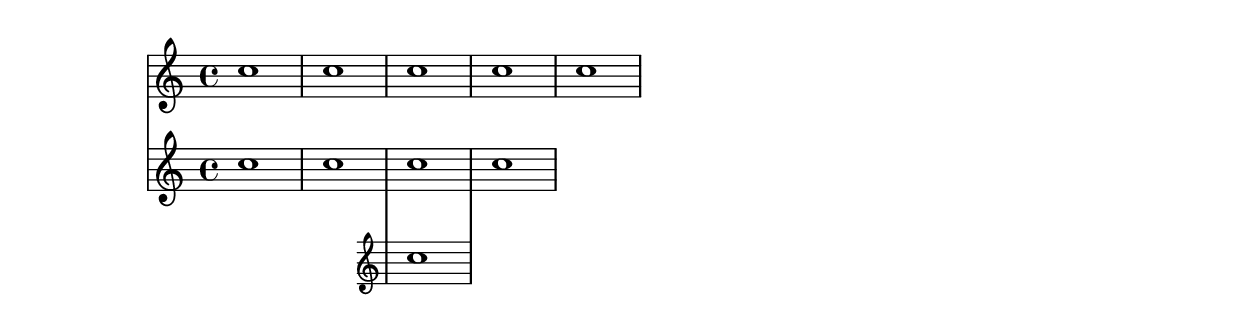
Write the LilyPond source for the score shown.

%% Do not edit this file; it is auto-generated from LSR http://lsr.dsi.unimi.it
%% This file is in the public domain.
\version "2.11.55"

\header {
  lsrtags = "staff-notation, contexts-and-engravers"

  texidoces = "
Se puede añadir (posiblemente de forma temporal) un pentagrama
nuevo una vez que la pieza ha comenzado.

"
  doctitlees = "Añadir un pentagrama nuevo"

  texidoc = "
An extra staff can be added (possibly temporarily) after the start of a
piece.  

"
  doctitle = "Adding an extra staff"
} % begin verbatim
\score {
  <<
    \new Staff \relative c'' { c1 c c c c }
    \new StaffGroup \relative c'' {
      \new Staff {
        c1 c
        << c1 \new Staff { \once \override Staff.TimeSignature #'stencil = ##f c1 } >>
        c
      }
    }
  >>
}
